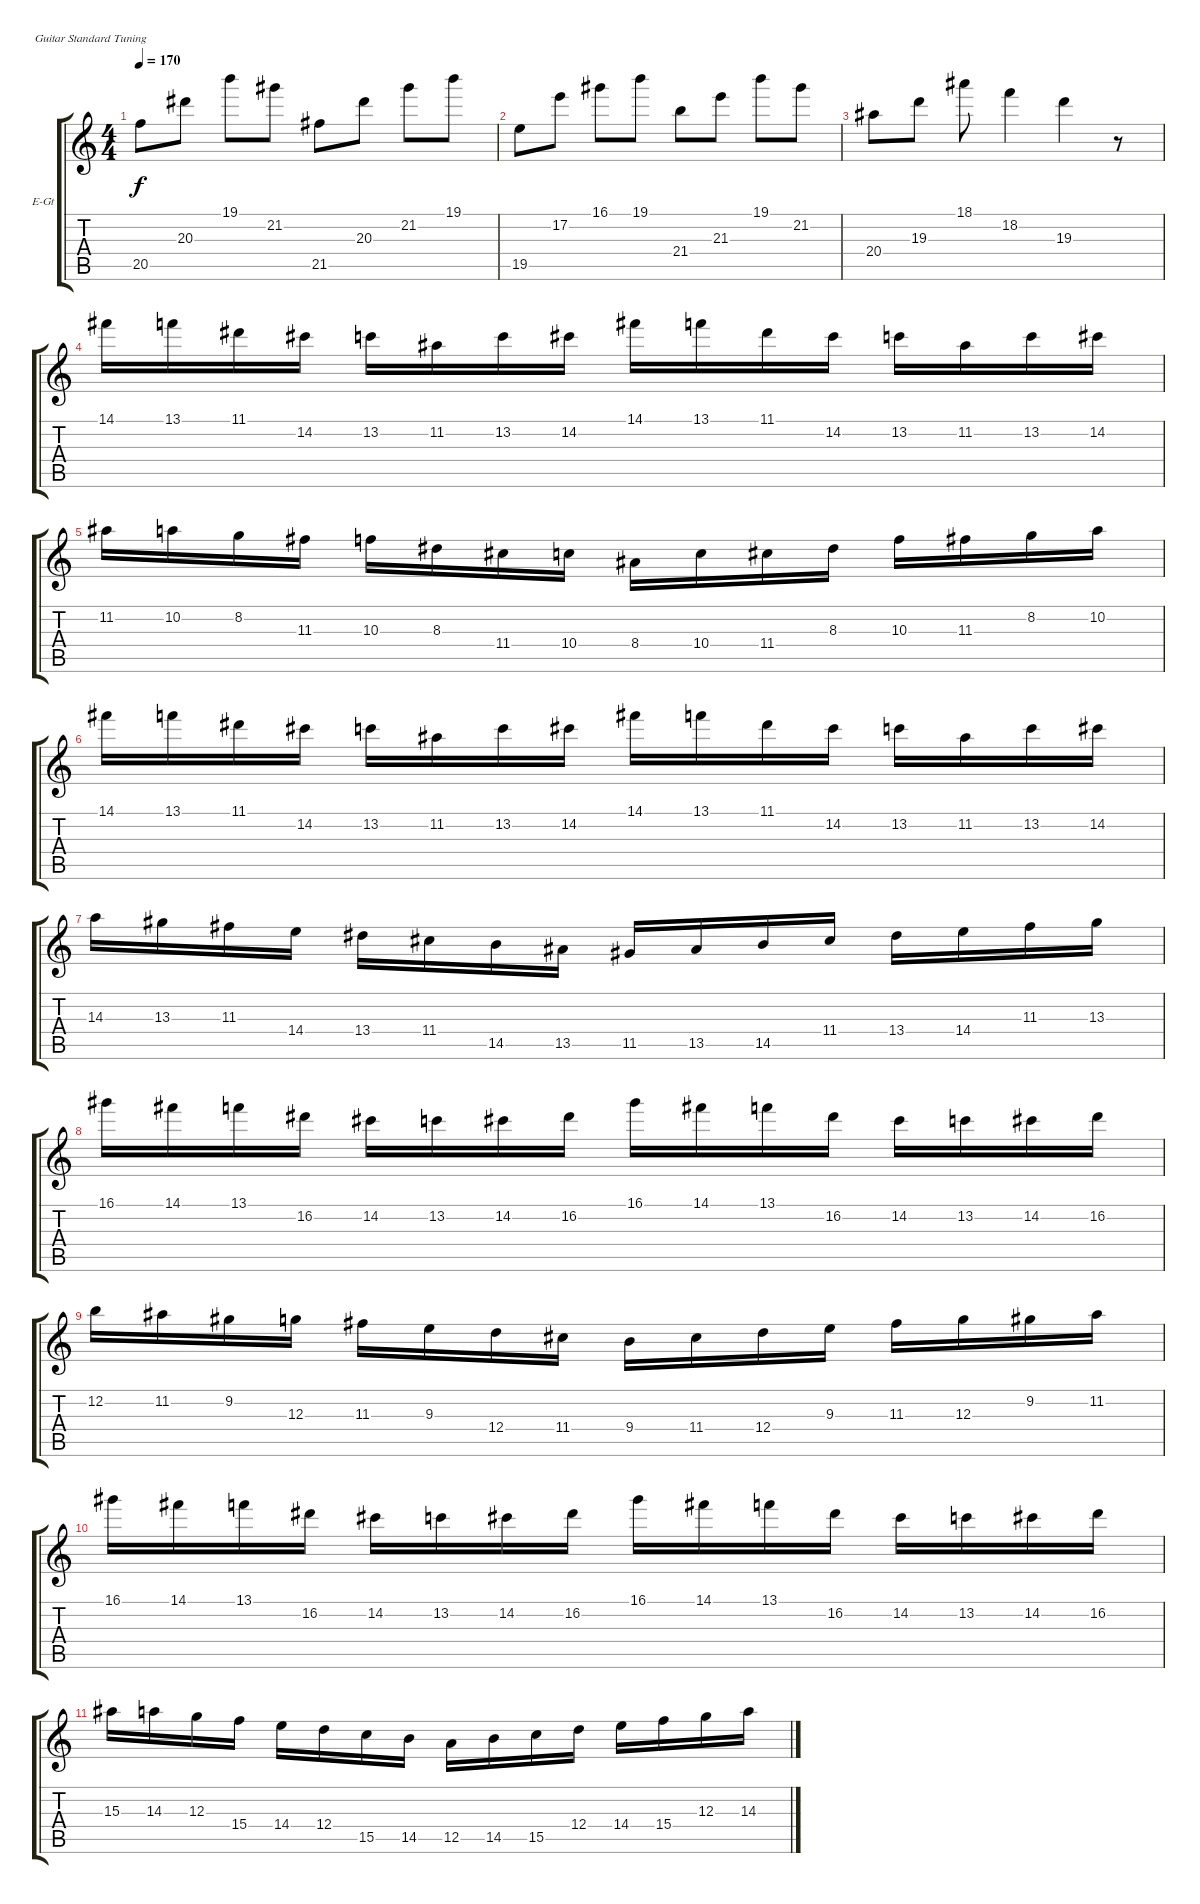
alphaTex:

\defaultSystemsLayout 4
\bracketExtendMode groupsimilarinstruments
\firstSystemTrackNameOrientation horizontal
\otherSystemsTrackNameOrientation horizontal
\track ("Electric Guitar" "E-Gt") {instrument distortionguitar}
\staff {score tabs}
\tuning (E4 B3 G3 D3 A2 E2)
\ts (4 4)
\tempo 170
\clef g2
\ks c
20.5.8{dy f} 20.3.8 19.1.8 21.2.8 21.5.8 20.3.8 21.2.8 19.1.8 |
19.5.8 17.2.8 16.1.8 19.1.8 21.4.8 21.3.8 19.1.8 21.2.8 |
20.4.8 19.3.8 18.1.8 18.2.4 19.3.4 r.8 |
14.1.16 13.1.16 11.1.16 14.2.16 13.2.16 11.2.16 13.2.16 14.2.16 14.1.16 13.1.16 11.1.16 14.2.16 13.2.16 11.2.16 13.2.16 14.2.16 |
11.2.16 10.2.16 8.2.16 11.3.16 10.3.16 8.3.16 11.4.16 10.4.16 8.4.16 10.4.16 11.4.16 8.3.16 10.3.16 11.3.16 8.2.16 10.2.16 |
14.1.16 13.1.16 11.1.16 14.2.16 13.2.16 11.2.16 13.2.16 14.2.16 14.1.16 13.1.16 11.1.16 14.2.16 13.2.16 11.2.16 13.2.16 14.2.16 |
14.3.16 13.3.16 11.3.16 14.4.16 13.4.16 11.4.16 14.5.16 13.5.16 11.5.16 13.5.16 14.5.16 11.4.16 13.4.16 14.4.16 11.3.16 13.3.16 |
16.1.16 14.1.16 13.1.16 16.2.16 14.2.16 13.2.16 14.2.16 16.2.16 16.1.16 14.1.16 13.1.16 16.2.16 14.2.16 13.2.16 14.2.16 16.2.16 |
12.2.16 11.2.16 9.2.16 12.3.16 11.3.16 9.3.16 12.4.16 11.4.16 9.4.16 11.4.16 12.4.16 9.3.16 11.3.16 12.3.16 9.2.16 11.2.16 |
16.1.16 14.1.16 13.1.16 16.2.16 14.2.16 13.2.16 14.2.16 16.2.16 16.1.16 14.1.16 13.1.16 16.2.16 14.2.16 13.2.16 14.2.16 16.2.16 |
15.3.16 14.3.16 12.3.16 15.4.16 14.4.16 12.4.16 15.5.16 14.5.16 12.5.16 14.5.16 15.5.16 12.4.16 14.4.16 15.4.16 12.3.16 14.3.16
